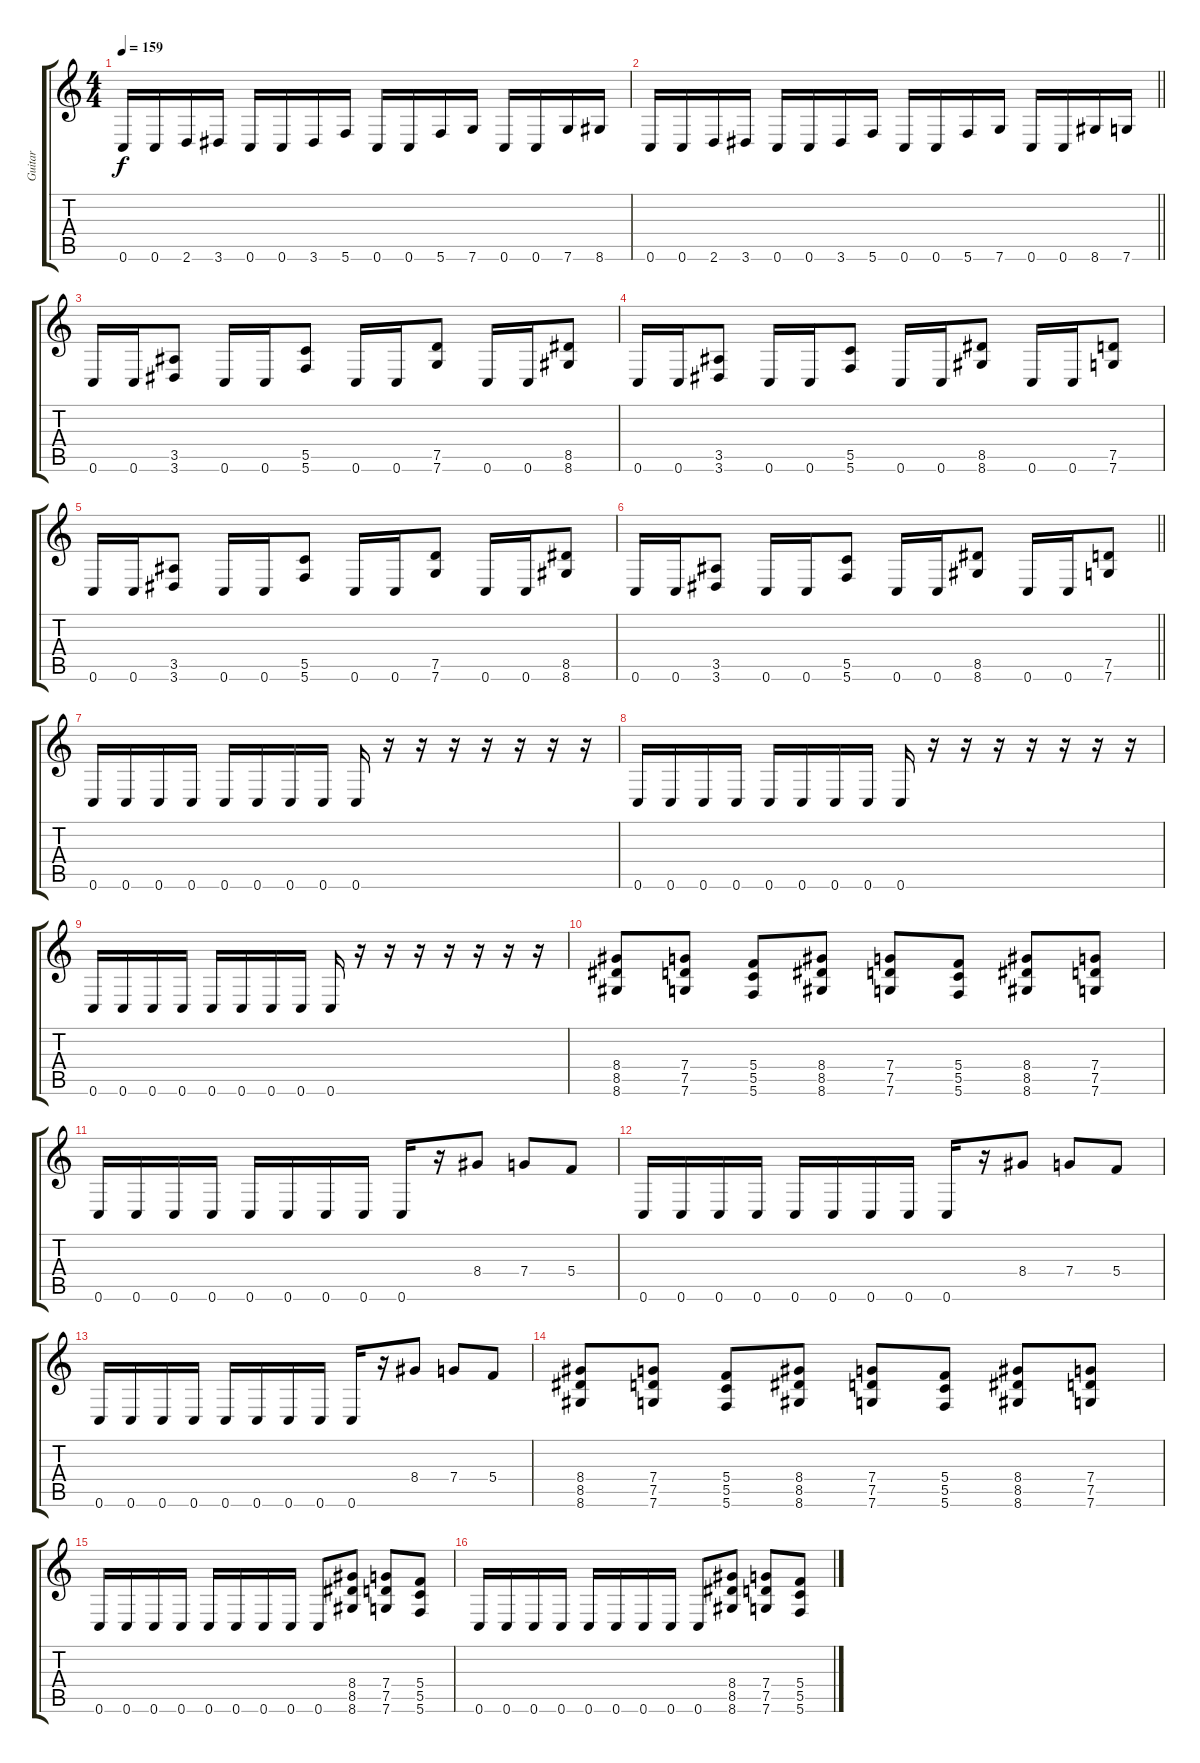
\track ("Guitar" "Guitar") {instrument distortionguitar}
\staff {score tabs}
\tuning (D4 A3 F3 C3 G2 C2) {hide}
\ts (4 4)
\tempo 159
\clef g2
\ks c
0.6.16{dy f} 0.6.16 2.6.16 3.6.16 0.6.16 0.6.16 3.6.16 5.6.16 0.6.16 0.6.16 5.6.16 7.6.16 0.6.16 0.6.16 7.6.16 8.6.16 |
\barLineRight lightlight
0.6.16 0.6.16 2.6.16 3.6.16 0.6.16 0.6.16 3.6.16 5.6.16 0.6.16 0.6.16 5.6.16 7.6.16 0.6.16 0.6.16 8.6.16 7.6.16 |
\section ("" "")
0.6.16 0.6.16 (3.5 3.6).8 0.6.16 0.6.16 (5.5 5.6).8 0.6.16 0.6.16 (7.5 7.6).8 0.6.16 0.6.16 (8.5 8.6).8 |
0.6.16 0.6.16 (3.5 3.6).8 0.6.16 0.6.16 (5.5 5.6).8 0.6.16 0.6.16 (8.5 8.6).8 0.6.16 0.6.16 (7.5 7.6).8 |
0.6.16 0.6.16 (3.5 3.6).8 0.6.16 0.6.16 (5.5 5.6).8 0.6.16 0.6.16 (7.5 7.6).8 0.6.16 0.6.16 (8.5 8.6).8 |
\barLineRight lightlight
0.6.16 0.6.16 (3.5 3.6).8 0.6.16 0.6.16 (5.5 5.6).8 0.6.16 0.6.16 (8.5 8.6).8 0.6.16 0.6.16 (7.5 7.6).8 |
\section ("" "")
0.6.16 0.6.16 0.6.16 0.6.16 0.6.16 0.6.16 0.6.16 0.6.16 0.6.16 r.16 r.16 r.16 r.16 r.16 r.16 r.16 |
0.6.16 0.6.16 0.6.16 0.6.16 0.6.16 0.6.16 0.6.16 0.6.16 0.6.16 r.16 r.16 r.16 r.16 r.16 r.16 r.16 |
0.6.16 0.6.16 0.6.16 0.6.16 0.6.16 0.6.16 0.6.16 0.6.16 0.6.16 r.16 r.16 r.16 r.16 r.16 r.16 r.16 |
(8.4 8.5 8.6).8 (7.4 7.5 7.6).8 (5.4 5.5 5.6).8 (8.4 8.5 8.6).8 (7.4 7.5 7.6).8 (5.4 5.5 5.6).8 (8.4 8.5 8.6).8 (7.4 7.5 7.6).8 |
0.6.16 0.6.16 0.6.16 0.6.16 0.6.16 0.6.16 0.6.16 0.6.16 0.6.16 r.16 8.4.8 7.4.8 5.4.8 |
0.6.16 0.6.16 0.6.16 0.6.16 0.6.16 0.6.16 0.6.16 0.6.16 0.6.16 r.16 8.4.8 7.4.8 5.4.8 |
0.6.16 0.6.16 0.6.16 0.6.16 0.6.16 0.6.16 0.6.16 0.6.16 0.6.16 r.16 8.4.8 7.4.8 5.4.8 |
(8.4 8.5 8.6).8 (7.4 7.5 7.6).8 (5.4 5.5 5.6).8 (8.4 8.5 8.6).8 (7.4 7.5 7.6).8 (5.4 5.5 5.6).8 (8.4 8.5 8.6).8 (7.4 7.5 7.6).8 |
0.6.16 0.6.16 0.6.16 0.6.16 0.6.16 0.6.16 0.6.16 0.6.16 0.6.8 (8.4 8.5 8.6).8 (7.4 7.5 7.6).8 (5.4 5.5 5.6).8 |
0.6.16 0.6.16 0.6.16 0.6.16 0.6.16 0.6.16 0.6.16 0.6.16 0.6.8 (8.4 8.5 8.6).8 (7.4 7.5 7.6).8 (5.4 5.5 5.6).8
